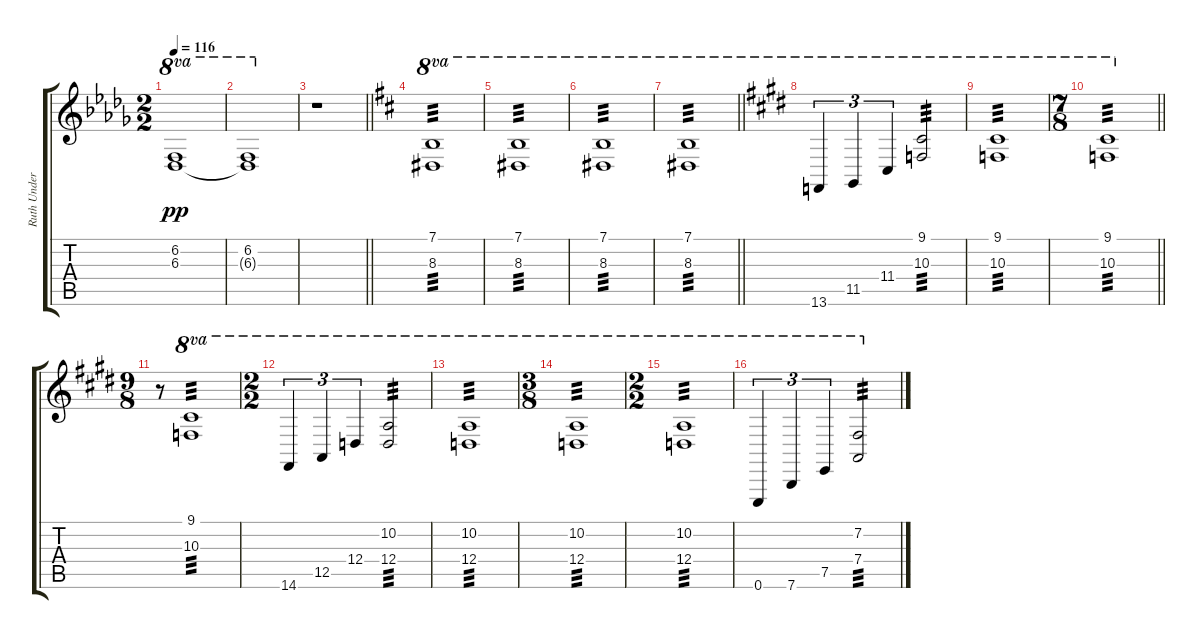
\track ("Ruth Underwood - Marimba" "Ruth Under") {instrument marimba}
\staff {score tabs}
\tuning (E4 B3 G3 D3 A2 E2) {hide}
\ts (2 2)
\tempo 116
\clef g2
\ks db
(6.2 6.3{t}).1{ot 8va dy pp} |
(6.2 6.3{t}).1{ot 8va} |
\barLineRight lightlight
r.1 |
\ks d
(7.1 8.3).1{ot 8va tp 3} |
(7.1 8.3).1{ot 8va tp 3} |
(7.1 8.3).1{ot 8va tp 3} |
\barLineRight lightlight
(7.1 8.3).1{ot 8va tp 3} |
\ks e
13.6.4{tu (3 2) ot 8va} 11.5.4{tu (3 2) ot 8va} 11.4.4{tu (3 2) ot 8va} (9.1 10.3).2{ot 8va tp 3} |
\ks c#minor
(9.1 10.3).1{ot 8va tp 3} |
\ts (7 8)
\barLineRight lightlight
(9.1 10.3).1{ot 8va tp 3} |
\ts (9 8)
\ks e
r.8 (9.1 10.3).1{ot 8va tp 3} |
\ts (2 2)
\ks c#minor
14.6.4{tu (3 2) ot 8va} 12.5.4{tu (3 2) ot 8va} 12.4.4{tu (3 2) ot 8va} (10.2 12.4).2{ot 8va tp 3} |
(10.2 12.4).1{ot 8va tp 3} |
\ts (3 8)
(10.2 12.4).1{ot 8va tp 3} |
\ts (2 2)
\ks e
(10.2 12.4).1{ot 8va tp 3} |
\ks c#minor
0.6.4{tu (3 2) ot 8va} 7.6.4{tu (3 2) ot 8va} 7.5.4{tu (3 2) ot 8va} (7.2 7.4).2{ot 8va tp 3}
